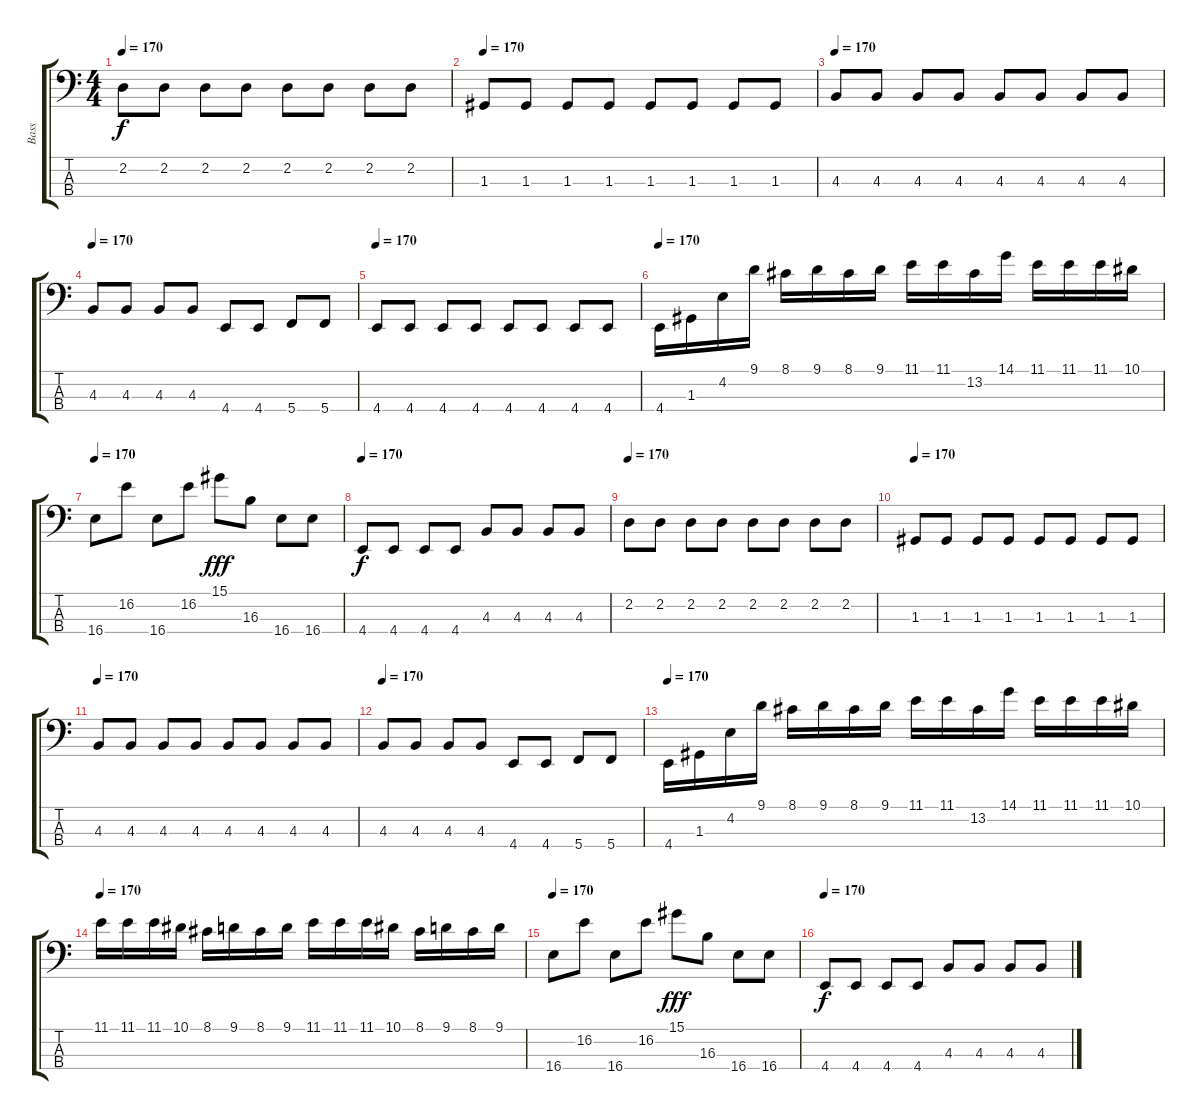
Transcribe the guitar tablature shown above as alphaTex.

\track ("Bass" "Bass") {instrument electricbasspick}
\staff {score tabs}
\tuning (F2 C2 G1 C1) {hide}
\ts (4 4)
\tempo 170
\clef f4
\ks c
2.2.8{dy f} 2.2.8 2.2.8 2.2.8 2.2.8 2.2.8 2.2.8 2.2.8 |
\tempo 170
1.3.8 1.3.8 1.3.8 1.3.8 1.3.8 1.3.8 1.3.8 1.3.8 |
\tempo 170
4.3.8 4.3.8 4.3.8 4.3.8 4.3.8 4.3.8 4.3.8 4.3.8 |
\tempo 170
4.3.8 4.3.8 4.3.8 4.3.8 4.4.8 4.4.8 5.4.8 5.4.8 |
\tempo 170
4.4.8 4.4.8 4.4.8 4.4.8 4.4.8 4.4.8 4.4.8 4.4.8 |
\tempo 170
4.4.16 1.3.16 4.2.16 9.1.16 8.1.16 9.1.16 8.1.16 9.1.16 11.1.16 11.1.16 13.2.16 14.1.16 11.1.16 11.1.16 11.1.16 10.1.16 |
\tempo 170
16.4.8 16.2.8 16.4.8 16.2.8 15.1.8{dy fff} 16.3.8 16.4.8 16.4.8 |
\tempo 170
4.4.8{dy f} 4.4.8 4.4.8 4.4.8 4.3.8 4.3.8 4.3.8 4.3.8 |
\tempo 170
2.2.8 2.2.8 2.2.8 2.2.8 2.2.8 2.2.8 2.2.8 2.2.8 |
\tempo 170
1.3.8 1.3.8 1.3.8 1.3.8 1.3.8 1.3.8 1.3.8 1.3.8 |
\tempo 170
4.3.8 4.3.8 4.3.8 4.3.8 4.3.8 4.3.8 4.3.8 4.3.8 |
\tempo 170
4.3.8 4.3.8 4.3.8 4.3.8 4.4.8 4.4.8 5.4.8 5.4.8 |
\tempo 170
4.4.16 1.3.16 4.2.16 9.1.16 8.1.16 9.1.16 8.1.16 9.1.16 11.1.16 11.1.16 13.2.16 14.1.16 11.1.16 11.1.16 11.1.16 10.1.16 |
\tempo 170
11.1.16 11.1.16 11.1.16 10.1.16 8.1.16 9.1.16 8.1.16 9.1.16 11.1.16 11.1.16 11.1.16 10.1.16 8.1.16 9.1.16 8.1.16 9.1.16 |
\tempo 170
16.4.8 16.2.8 16.4.8 16.2.8 15.1.8{dy fff} 16.3.8 16.4.8 16.4.8 |
\tempo 170
4.4.8{dy f} 4.4.8 4.4.8 4.4.8 4.3.8 4.3.8 4.3.8 4.3.8
